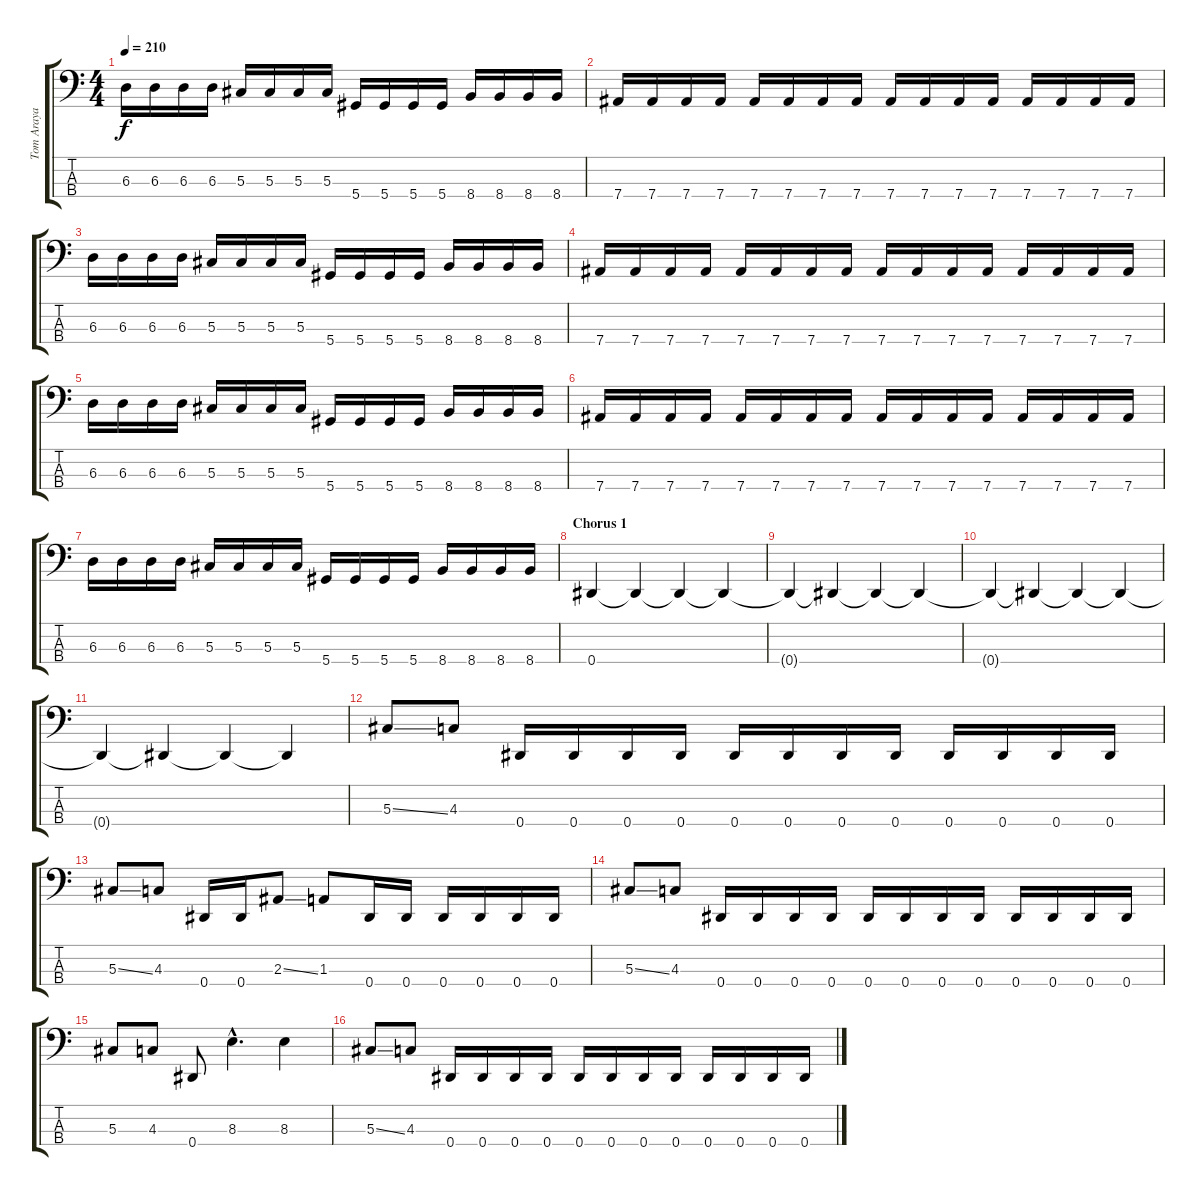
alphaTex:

\track ("Tom Araya" "Tom Araya") {instrument electricbasspick}
\staff {score tabs}
\tuning (Gb2 Db2 Ab1 Eb1) {hide}
\ts (4 4)
\tempo 210
\clef f4
\ks c
6.3.16{dy f} 6.3.16 6.3.16 6.3.16 5.3.16 5.3.16 5.3.16 5.3.16 5.4.16 5.4.16 5.4.16 5.4.16 8.4.16 8.4.16 8.4.16 8.4.16 |
7.4.16 7.4.16 7.4.16 7.4.16 7.4.16 7.4.16 7.4.16 7.4.16 7.4.16 7.4.16 7.4.16 7.4.16 7.4.16 7.4.16 7.4.16 7.4.16 |
6.3.16 6.3.16 6.3.16 6.3.16 5.3.16 5.3.16 5.3.16 5.3.16 5.4.16 5.4.16 5.4.16 5.4.16 8.4.16 8.4.16 8.4.16 8.4.16 |
7.4.16 7.4.16 7.4.16 7.4.16 7.4.16 7.4.16 7.4.16 7.4.16 7.4.16 7.4.16 7.4.16 7.4.16 7.4.16 7.4.16 7.4.16 7.4.16 |
6.3.16 6.3.16 6.3.16 6.3.16 5.3.16 5.3.16 5.3.16 5.3.16 5.4.16 5.4.16 5.4.16 5.4.16 8.4.16 8.4.16 8.4.16 8.4.16 |
7.4.16 7.4.16 7.4.16 7.4.16 7.4.16 7.4.16 7.4.16 7.4.16 7.4.16 7.4.16 7.4.16 7.4.16 7.4.16 7.4.16 7.4.16 7.4.16 |
6.3.16 6.3.16 6.3.16 6.3.16 5.3.16 5.3.16 5.3.16 5.3.16 5.4.16 5.4.16 5.4.16 5.4.16 8.4.16 8.4.16 8.4.16 8.4.16 |
\section ("" "Chorus 1")
0.4.4 0.4{t}.4 0.4{t}.4 0.4{t}.4 |
0.4{t}.4 0.4{t}.4 0.4{t}.4 0.4{t}.4 |
0.4{t}.4 0.4{t}.4 0.4{t}.4 0.4{t}.4 |
0.4{t}.4 0.4{t}.4 0.4{t}.4 0.4{t}.4 |
5.3{ss}.8 4.3.8 0.4.16 0.4.16 0.4.16 0.4.16 0.4.16 0.4.16 0.4.16 0.4.16 0.4.16 0.4.16 0.4.16 0.4.16 |
5.3{ss}.8 4.3.8 0.4.16 0.4.16 2.3{ss}.8 1.3.8 0.4.16 0.4.16 0.4.16 0.4.16 0.4.16 0.4.16 |
5.3{ss}.8 4.3.8 0.4.16 0.4.16 0.4.16 0.4.16 0.4.16 0.4.16 0.4.16 0.4.16 0.4.16 0.4.16 0.4.16 0.4.16 |
5.3.8 4.3.8 0.4.8 8.3{hac}.4{d} 8.3.4 |
5.3{ss}.8 4.3.8 0.4.16 0.4.16 0.4.16 0.4.16 0.4.16 0.4.16 0.4.16 0.4.16 0.4.16 0.4.16 0.4.16 0.4.16
